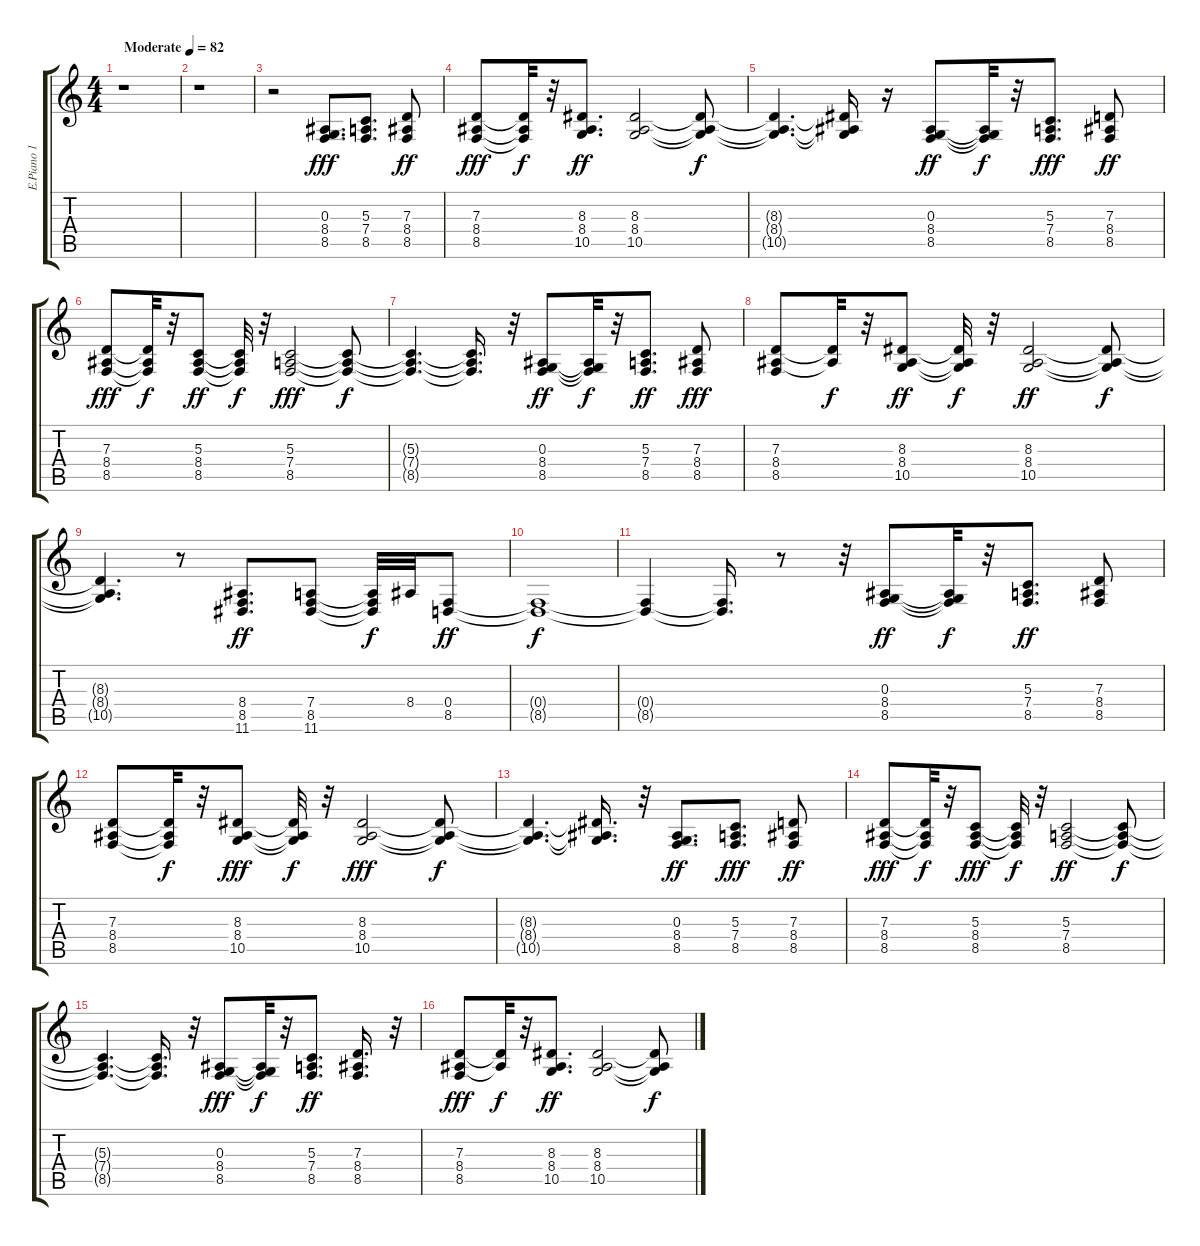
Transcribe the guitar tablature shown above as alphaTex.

\track ("E.Piano 1" "E.Piano 1") {instrument electricpiano1}
\staff {score tabs}
\tuning (E4 B3 G3 D3 A2 E2) {hide}
\ts (4 4)
\tempo (82 "Moderate")
\clef g2
\ks c
r.1{dy fff instrument electricpiano1} |
r.1 |
r.2 (0.3 8.4 8.5).8{d} (5.3 7.4 8.5).8{d} (7.3 8.4 8.5).8{dy ff} |
(7.3 8.4 8.5).8{dy fff} (7.3{t} 8.4{t} 8.5{t}).32{dy f} r.32 (8.3 8.4 10.5).8{d dy ff} (8.3 8.4 10.5).2 (8.3{t} 8.4{t} 10.5{t}).8{dy f} |
(8.3{t} 8.4{t} 10.5{t}).4{d} (8.3{t} 8.4{t} 10.5{t}).16 r.16 (0.3 8.4 8.5).8{dy ff} (0.3{t} 8.4{t} 8.5{t}).32{dy f} r.32 (5.3 7.4 8.5).8{d dy fff} (7.3 8.4 8.5).8{dy ff} |
(7.3 8.4 8.5).8{dy fff} (7.3{t} 8.4{t} 8.5{t}).32{dy f} r.32 (5.3 8.4 8.5).8{dy ff} (5.3{t} 8.4{t} 8.5{t}).32{dy f} r.32 (5.3 7.4 8.5).2{dy fff} (5.3{t} 7.4{t} 8.5{t}).8{dy f} |
(5.3{t} 7.4{t} 8.5{t}).4{d} (5.3{t} 7.4{t} 8.5{t}).16{d} r.32 (0.3 8.4 8.5).8{dy ff} (0.3{t} 8.4{t} 8.5{t}).32{dy f} r.32 (5.3 7.4 8.5).8{d dy ff} (7.3 8.4 8.5).8{dy fff} |
(7.3 8.4 8.5).8 (7.3{t} 8.4{t}).32{dy f} r.32 (8.3 8.4 10.5).8{dy ff} (8.3{t} 8.4{t} 10.5{t}).32{dy f} r.32 (8.3 8.4 10.5).2{dy ff} (8.3{t} 8.4{t} 10.5{t}).8{dy f} |
(8.3{t} 8.4{t} 10.5{t}).4{d} r.8 (8.4 8.5 11.6).8{d dy ff} (7.4 8.5 11.6).8 (7.4{t} 8.5{t} 11.6{t}).32{dy f} 8.4.32 (0.4 8.5).8{dy ff} |
(0.4{t} 8.5{t}).1{dy f} |
(0.4{t} 8.5{t}).4 (0.4{t} 8.5{t}).16{d} r.8 r.32 (0.3 8.4 8.5).8{dy ff} (0.3{t} 8.4{t} 8.5{t}).32{dy f} r.32 (5.3 7.4 8.5).8{d dy ff} (7.3 8.4 8.5).8 |
(7.3 8.4 8.5).8 (7.3{t} 8.4{t} 8.5{t}).32{dy f} r.32 (8.3 8.4 10.5).8{dy fff} (8.3{t} 8.4{t} 10.5{t}).32{dy f} r.32 (8.3 8.4 10.5).2{dy fff} (8.3{t} 8.4{t} 10.5{t}).8{dy f} |
(8.3{t} 8.4{t} 10.5{t}).4{d} (8.3{t} 8.4{t} 10.5{t}).16{d} r.32 (0.3 8.4 8.5).8{d dy ff} (5.3 7.4 8.5).8{d dy fff} (7.3 8.4 8.5).8{dy ff} |
(7.3 8.4 8.5).8{dy fff} (7.3{t} 8.4{t} 8.5{t}).32{dy f} r.32 (5.3 8.4 8.5).8{dy fff} (5.3{t} 8.4{t} 8.5{t}).32{dy f} r.32 (5.3 7.4 8.5).2{dy ff} (5.3{t} 7.4{t} 8.5{t}).8{dy f} |
(5.3{t} 7.4{t} 8.5{t}).4{d} (5.3{t} 7.4{t} 8.5{t}).16{d} r.32 (0.3 8.4 8.5).8{dy fff} (0.3{t} 8.4{t} 8.5{t}).32{dy f} r.32 (5.3 7.4 8.5).8{d dy ff} (7.3 8.4 8.5).16{d} r.32 |
(7.3 8.4 8.5).8{dy fff} (7.3{t} 8.4{t}).32{dy f} r.32 (8.3 8.4 10.5).8{d dy ff} (8.3 8.4 10.5).2 (8.3{t} 8.4{t} 10.5{t}).8{dy f}
